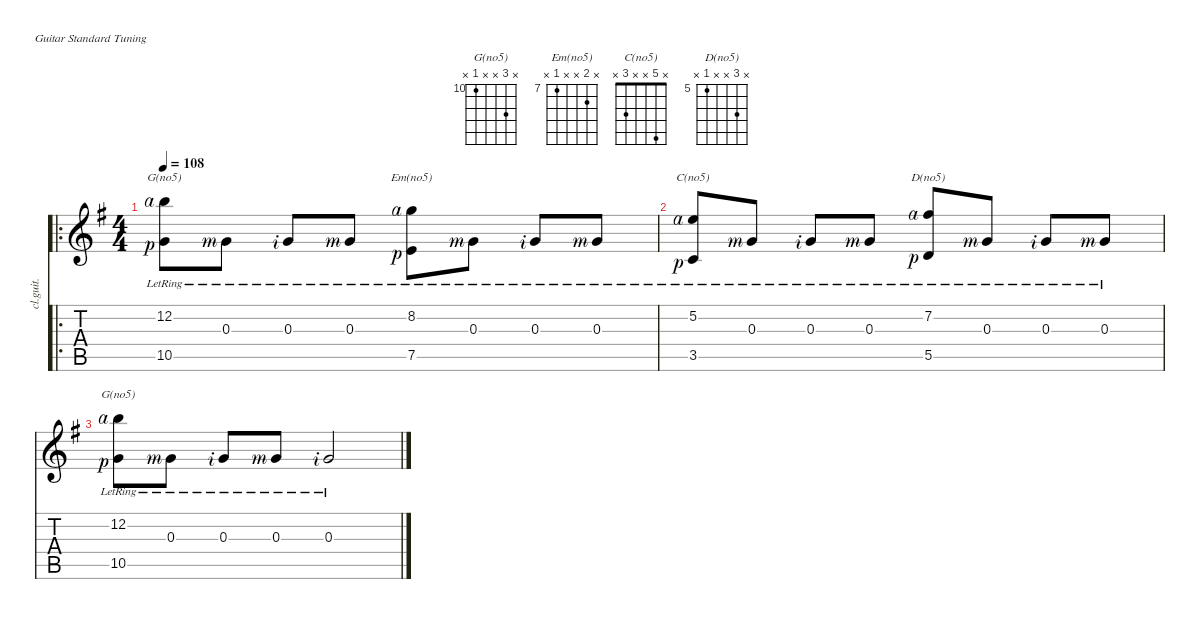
\defaultSystemsLayout 4
\hideDynamics
\bracketExtendMode nobrackets
\track ("Classical Guitar" "cl.guit.") {defaultSystemsLayout 5 instrument electricguitarclean}
\staff {score tabs}
\tuning (E4 B3 G3 D3 A2 E2)
\chord ("G(no5)" x 12 x x 10 x) {firstfret 10 showfingering false}
\chord ("Em(no5)" x 8 x x 7 x) {firstfret 7 showfingering false}
\chord ("C(no5)" x 5 x x 3 x) {showfingering false}
\chord ("D(no5)" x 7 x x 5 x) {firstfret 5 showfingering false}
\ro
\ts (4 4)
\beaming (8 2 2 2 2)
\tempo 108
\clef g2
\scale
0.467361
\ks g
(10.5{lr rf 1 acc forcenatural} 12.2{lr rf 4 acc forcenatural}).8{ch "G(no5)" dy mf instrument electricguitarclean beam Down} 0.3{lr rf 3 acc forcenatural}.8{beam Down} 0.3{lr rf 2 acc forcenatural}.8{beam Up} 0.3{lr rf 3 acc forcenatural}.8{beam Up} (7.5{lr rf 1 acc forcenatural} 8.2{lr rf 4 acc forcenatural}).8{ch "Em(no5)" beam Down} 0.3{lr rf 3 acc forcenatural}.8{beam Down} 0.3{lr rf 2 acc forcenatural}.8{beam Up} 0.3{lr rf 3 acc forcenatural}.8{beam Up} |
\scale
0.312127 (3.5{lr rf 1 acc forcenatural} 5.2{lr rf 4 acc forcenatural}).8{ch "C(no5)" beam Up} 0.3{lr rf 3 acc forcenatural}.8{beam Up} 0.3{lr rf 2 acc forcenatural}.8{beam Up} 0.3{lr rf 3 acc forcenatural}.8{beam Up} (5.5{lr rf 1 acc forcenatural} 7.2{lr rf 4 acc #}).8{ch "D(no5)" beam Up} 0.3{lr rf 3 acc forcenatural}.8{beam Up} 0.3{lr rf 2 acc forcenatural}.8{beam Up} 0.3{lr rf 3 acc forcenatural}.8{beam Up} |
\scale
0.220512 (10.5{lr rf 1 acc forcenatural} 12.2{lr rf 4 acc forcenatural}).8{ch "G(no5)" beam Down} 0.3{lr rf 3 acc forcenatural}.8{beam Down} 0.3{lr rf 2 acc forcenatural}.8{beam Up} 0.3{lr rf 3 acc forcenatural}.8{beam Up} 0.3{lr rf 2 acc forcenatural}.2{beam Up}
